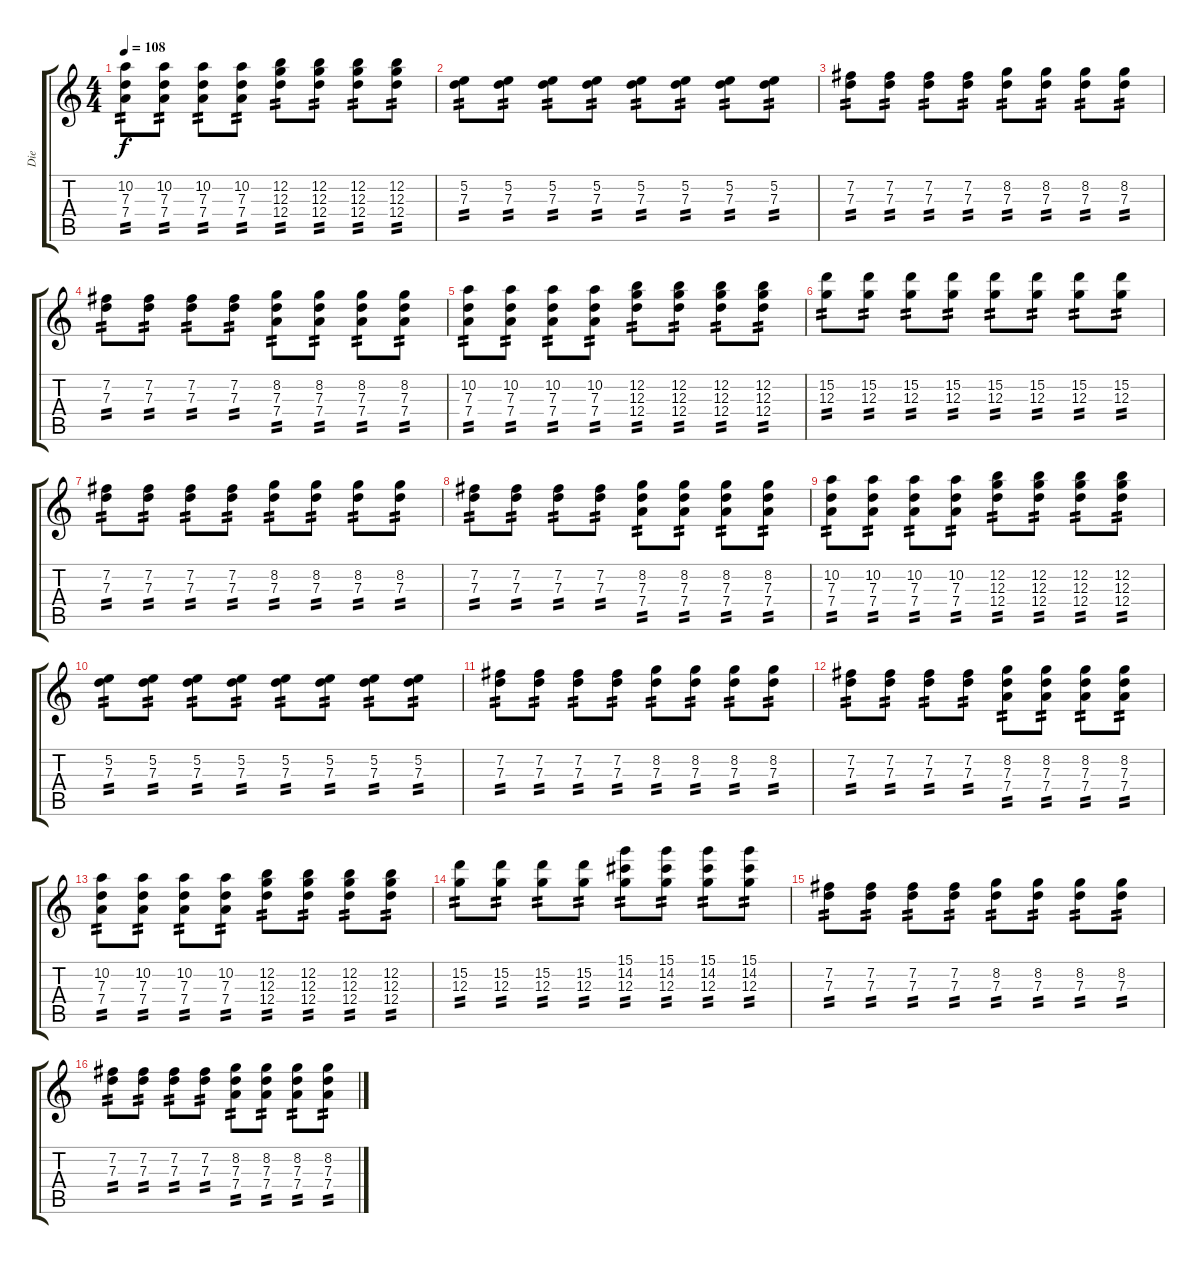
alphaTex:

\track ("Die" "Die") {instrument electricguitarclean}
\staff {score tabs}
\tuning (E4 B3 G3 D3 A2 D2) {hide}
\ts (4 4)
\tempo 108
\clef g2
\ks c
(10.2 7.3 7.4).8{tp 2 dy f} (10.2 7.3 7.4).8{tp 2} (10.2 7.3 7.4).8{tp 2} (10.2 7.3 7.4).8{tp 2} (12.2 12.3 12.4).8{tp 2} (12.2 12.3 12.4).8{tp 2} (12.2 12.3 12.4).8{tp 2} (12.2 12.3 12.4).8{tp 2} |
(5.2 7.3).8{tp 2} (5.2 7.3).8{tp 2} (5.2 7.3).8{tp 2} (5.2 7.3).8{tp 2} (5.2 7.3).8{tp 2} (5.2 7.3).8{tp 2} (5.2 7.3).8{tp 2} (5.2 7.3).8{tp 2} |
(7.2 7.3).8{tp 2} (7.2 7.3).8{tp 2} (7.2 7.3).8{tp 2} (7.2 7.3).8{tp 2} (8.2 7.3).8{tp 2} (8.2 7.3).8{tp 2} (8.2 7.3).8{tp 2} (8.2 7.3).8{tp 2} |
(7.2 7.3).8{tp 2} (7.2 7.3).8{tp 2} (7.2 7.3).8{tp 2} (7.2 7.3).8{tp 2} (8.2 7.3 7.4).8{tp 2} (8.2 7.3 7.4).8{tp 2} (8.2 7.3 7.4).8{tp 2} (8.2 7.3 7.4).8{tp 2} |
(10.2 7.3 7.4).8{tp 2} (10.2 7.3 7.4).8{tp 2} (10.2 7.3 7.4).8{tp 2} (10.2 7.3 7.4).8{tp 2} (12.2 12.3 12.4).8{tp 2} (12.2 12.3 12.4).8{tp 2} (12.2 12.3 12.4).8{tp 2} (12.2 12.3 12.4).8{tp 2} |
(15.2 12.3).8{tp 2} (15.2 12.3).8{tp 2} (15.2 12.3).8{tp 2} (15.2 12.3).8{tp 2} (15.2 12.3).8{tp 2} (15.2 12.3).8{tp 2} (15.2 12.3).8{tp 2} (15.2 12.3).8{tp 2} |
(7.2 7.3).8{tp 2} (7.2 7.3).8{tp 2} (7.2 7.3).8{tp 2} (7.2 7.3).8{tp 2} (8.2 7.3).8{tp 2} (8.2 7.3).8{tp 2} (8.2 7.3).8{tp 2} (8.2 7.3).8{tp 2} |
(7.2 7.3).8{tp 2} (7.2 7.3).8{tp 2} (7.2 7.3).8{tp 2} (7.2 7.3).8{tp 2} (8.2 7.3 7.4).8{tp 2} (8.2 7.3 7.4).8{tp 2} (8.2 7.3 7.4).8{tp 2} (8.2 7.3 7.4).8{tp 2} |
(10.2 7.3 7.4).8{tp 2} (10.2 7.3 7.4).8{tp 2} (10.2 7.3 7.4).8{tp 2} (10.2 7.3 7.4).8{tp 2} (12.2 12.3 12.4).8{tp 2} (12.2 12.3 12.4).8{tp 2} (12.2 12.3 12.4).8{tp 2} (12.2 12.3 12.4).8{tp 2} |
(5.2 7.3).8{tp 2} (5.2 7.3).8{tp 2} (5.2 7.3).8{tp 2} (5.2 7.3).8{tp 2} (5.2 7.3).8{tp 2} (5.2 7.3).8{tp 2} (5.2 7.3).8{tp 2} (5.2 7.3).8{tp 2} |
(7.2 7.3).8{tp 2} (7.2 7.3).8{tp 2} (7.2 7.3).8{tp 2} (7.2 7.3).8{tp 2} (8.2 7.3).8{tp 2} (8.2 7.3).8{tp 2} (8.2 7.3).8{tp 2} (8.2 7.3).8{tp 2} |
(7.2 7.3).8{tp 2} (7.2 7.3).8{tp 2} (7.2 7.3).8{tp 2} (7.2 7.3).8{tp 2} (8.2 7.3 7.4).8{tp 2} (8.2 7.3 7.4).8{tp 2} (8.2 7.3 7.4).8{tp 2} (8.2 7.3 7.4).8{tp 2} |
(10.2 7.3 7.4).8{tp 2} (10.2 7.3 7.4).8{tp 2} (10.2 7.3 7.4).8{tp 2} (10.2 7.3 7.4).8{tp 2} (12.2 12.3 12.4).8{tp 2} (12.2 12.3 12.4).8{tp 2} (12.2 12.3 12.4).8{tp 2} (12.2 12.3 12.4).8{tp 2} |
(15.2 12.3).8{tp 2} (15.2 12.3).8{tp 2} (15.2 12.3).8{tp 2} (15.2 12.3).8{tp 2} (15.1 14.2 12.3).8{tp 2} (15.1 14.2 12.3).8{tp 2} (15.1 14.2 12.3).8{tp 2} (15.1 14.2 12.3).8{tp 2} |
(7.2 7.3).8{tp 2} (7.2 7.3).8{tp 2} (7.2 7.3).8{tp 2} (7.2 7.3).8{tp 2} (8.2 7.3).8{tp 2} (8.2 7.3).8{tp 2} (8.2 7.3).8{tp 2} (8.2 7.3).8{tp 2} |
(7.2 7.3).8{tp 2} (7.2 7.3).8{tp 2} (7.2 7.3).8{tp 2} (7.2 7.3).8{tp 2} (8.2 7.3 7.4).8{tp 2} (8.2 7.3 7.4).8{tp 2} (8.2 7.3 7.4).8{tp 2} (8.2 7.3 7.4).8{tp 2}
